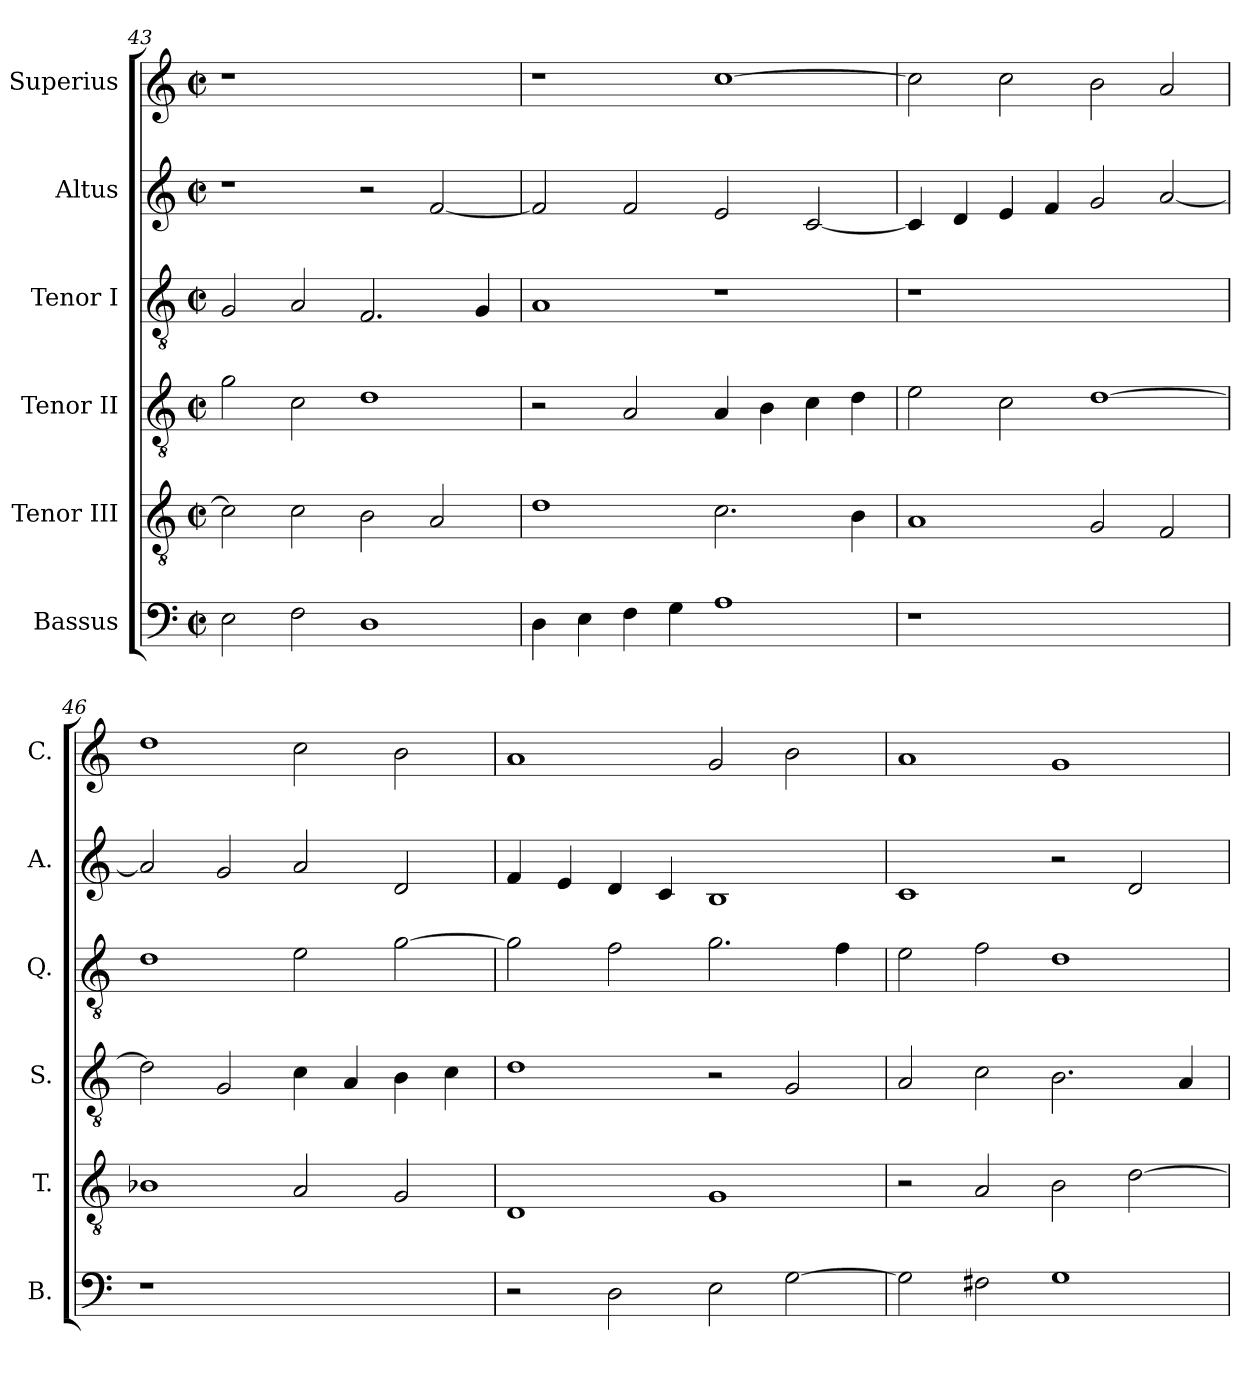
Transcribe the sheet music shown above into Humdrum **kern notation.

**kern	**kern	**kern	**kern	**kern	**kern
*part6	*part5	*part4	*part3	*part2	*part1
*staff6	*staff5	*staff4	*staff3	*staff2	*staff1
*I"Bassus	*I"Tenor III	*I"Tenor II	*I"Tenor I	*I"Altus	*I"Superius
*I'B.	*I'T.	*I'S.	*I'Q.	*I'A.	*I'C.
*clefF4	*clefGv2	*clefGv2	*clefGv2	*clefG2	*clefG2
*	*ITrd7c12	*ITrd7c12	*ITrd7c12	*	*
*k[]	*k[]	*k[]	*k[]	*k[]	*k[]
*C:	*C:	*C:	*C:	*C:	*C:
*M2/2	*M2/2	*M2/2	*M2/2	*M2/2	*M2/2
*met(c|)	*met(c|)	*met(c|)	*met(c|)	*met(c|)	*met(c|)
=43	=43	=43	=43	=43	=43
!	!	!	!	!	!LO:N:vis=1
2Ei\	2Ci\]	2Gi\	2GGi/	1r	1r
2Fi\	2Ci\	2Ci\	2AAi/	.	.
1Di	2BBi\	1Di	2.FFi/	2r	1ryy
.	2AAi/	.	.	[<2fi/	.
.	.	.	4GGi/	.	.
=44	=44	=44	=44	=44	=44
4Di\	1Di	2r	1AAi	2fi/]	1r
4Ei\	.	.	.	.	.
4Fi\	.	2AAi/	.	2fi/	.
4Gi\	.	.	.	.	.
1Ai	2.Ci\	4AAi/	1r	2ei/	[>1cci
.	.	4BBi\	.	.	.
.	.	4Ci\	.	[<2ci/	.
.	4BBi\	4Di\	.	.	.
=45	=45	=45	=45	=45	=45
!LO:N:vis=1	!	!	!LO:N:vis=1	!	!
1r	1AAi	2Ei\	1r	4ci/]	2cci\]
.	.	.	.	4di/	.
.	.	2Ci\	.	4ei/	2cci\
.	.	.	.	4fi/	.
1ryy	2GGi/	[>1Di	1ryy	2gi/	2bi\
.	2FFi/	.	.	[<2ai/	2ai/
!!LO:PB:g=z
=46	=46	=46	=46	=46	=46
!LO:N:vis=1	!	!	!	!	!
1r	1BB-Xi	2Di\]	1Di	2ai/]	1ddi
.	.	2GGi/	.	2gi/	.
1ryy	2AAi/	4Ci\	2Ei\	2ai/	2cci\
.	.	4AAi/	.	.	.
.	2GGi/	4BBi\	[>2Gi\	2di/	2bi\
.	.	4Ci\	.	.	.
=47	=47	=47	=47	=47	=47
2r	1DDi	1Di	2Gi\]	4fi/	1ai
.	.	.	.	4ei/	.
2Di\	.	.	2Fi\	4di/	.
.	.	.	.	4ci/	.
2Ei\	1GGi	2r	2.Gi\	1Bi	2gi/
[>2Gi\	.	2GGi/	.	.	2bi\
.	.	.	4Fi\	.	.
=48	=48	=48	=48	=48	=48
2Gi\]	2r	2AAi/	2Ei\	1ci	1ai
2F#Xi\	2AAi/	2Ci\	2Fi\	.	.
1Gi	2BBi\	2.BBi\	1Di	2r	1gi
.	[>2Di\	.	.	2di/	.
.	.	4AAi/	.	.	.
=	=	=	=	=	=
*-	*-	*-	*-	*-	*-
